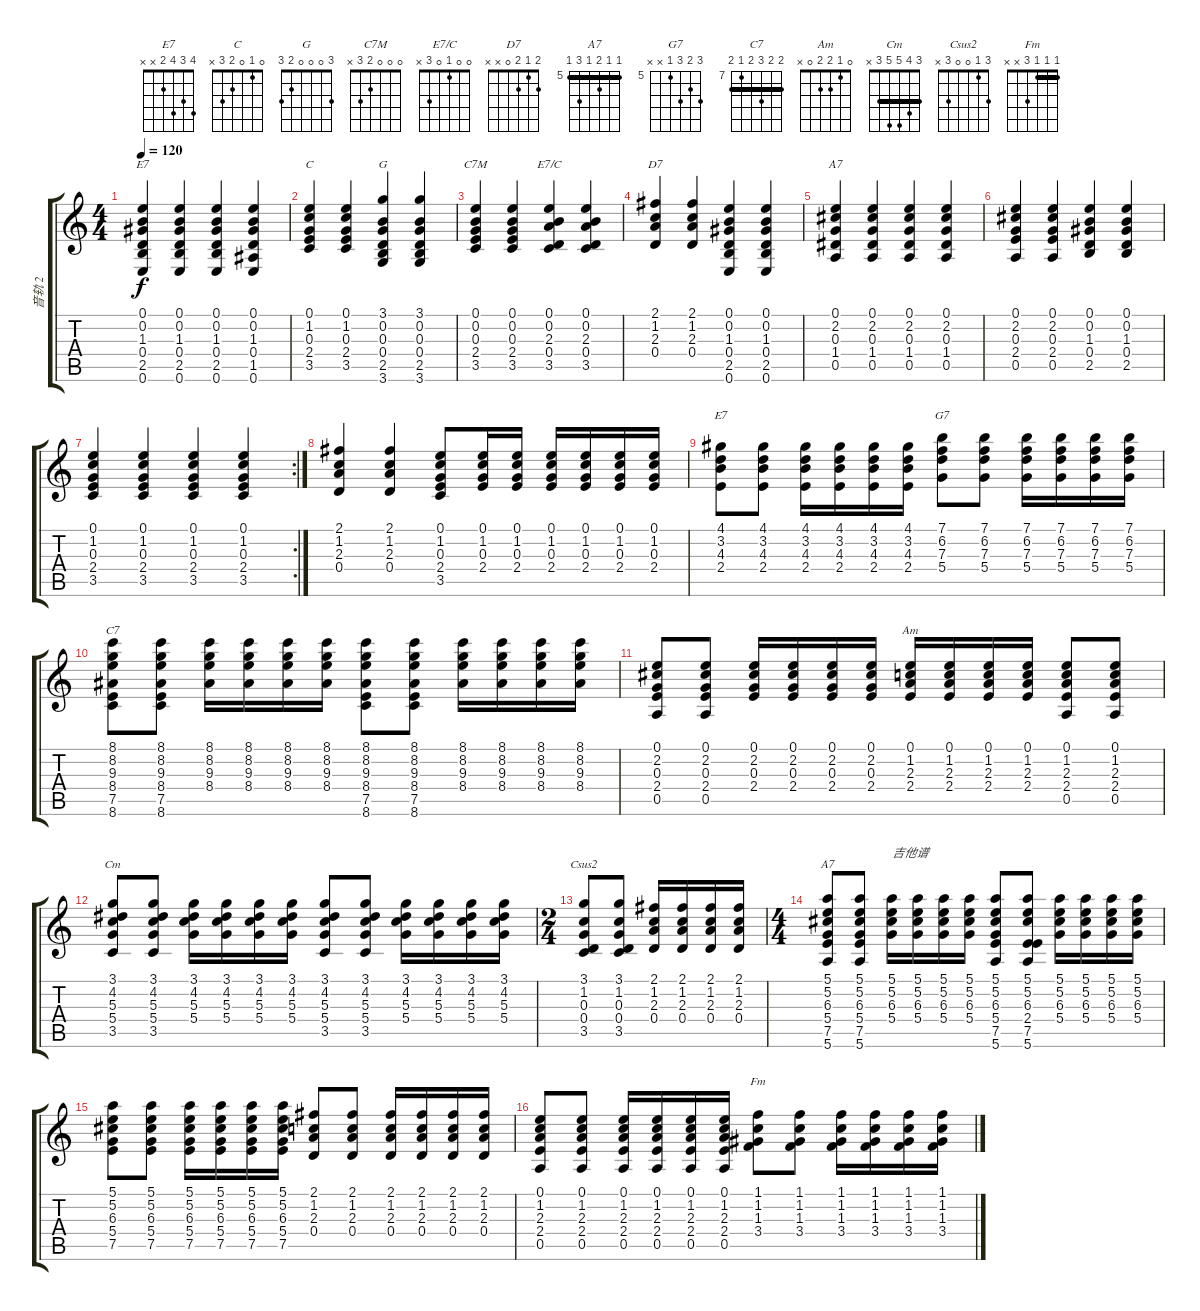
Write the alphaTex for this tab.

\track ("音轨 2" "音轨 2") {instrument acousticguitarnylon}
\staff {score tabs}
\tuning (E4 B3 G3 D3 A2 E2) {hide}
\chord ("E7" 0 0 1 0 2 0)
\chord ("C" 0 1 0 2 3 x)
\chord ("G" 3 0 0 0 2 3)
\chord ("C7M" 0 0 0 2 3 x)
\chord ("E7/C" 0 0 1 0 3 x)
\chord ("D7" 2 1 2 0 x x)
\chord ("A7" 0 2 0 2 0 x)
\chord ("E7" 4 3 4 2 x x)
\chord ("G7" 7 6 7 5 x x) {firstfret 5}
\chord ("C7" 8 8 9 8 7 8) {firstfret 7 barre 8}
\chord ("Am" 0 1 2 2 0 x)
\chord ("Cm" 3 4 5 5 3 x) {barre 3}
\chord ("Csus2" 3 1 0 0 3 x)
\chord ("A7" 5 5 6 5 7 5) {firstfret 5 barre 5}
\chord ("Fm" 1 1 1 3 x x) {barre 1}
\ts (4 4)
\tempo 120
\clef g2
\ks c
(0.1 0.2 1.3 0.4 2.5 0.6).4{ch "E7" dy f} (0.1 0.2 1.3 0.4 2.5 0.6).4 (0.1 0.2 1.3 0.4 2.5 0.6).4 (0.1 0.2 1.3 0.4 1.5 0.6).4 |
(0.1 1.2 0.3 2.4 3.5).4{ch "C"} (0.1 1.2 0.3 2.4 3.5).4 (3.1 0.2 0.3 0.4 2.5 3.6).4{ch "G"} (3.1 0.2 0.3 0.4 2.5 3.6).4 |
(0.1 0.2 0.3 2.4 3.5).4{ch "C7M"} (0.1 0.2 0.3 2.4 3.5).4 (0.1 0.2 2.3 0.4 3.5).4{ch "E7/C"} (0.1 0.2 2.3 0.4 3.5).4 |
(2.1 1.2 2.3 0.4).4{ch "D7"} (2.1 1.2 2.3 0.4).4 (0.1 0.2 1.3 0.4 2.5 0.6).4 (0.1 0.2 1.3 0.4 2.5 0.6).4 |
(0.1 2.2 0.3 1.4 0.5).4{ch "A7"} (0.1 2.2 0.3 1.4 0.5).4 (0.1 2.2 0.3 1.4 0.5).4 (0.1 2.2 0.3 1.4 0.5).4 |
(0.1 2.2 0.3 2.4 0.5).4 (0.1 2.2 0.3 2.4 0.5).4 (0.1 0.2 1.3 0.4 2.5).4 (0.1 0.2 1.3 0.4 2.5).4 |
\rc 2
(0.1 1.2 0.3 2.4 3.5).4 (0.1 1.2 0.3 2.4 3.5).4 (0.1 1.2 0.3 2.4 3.5).4 (0.1 1.2 0.3 2.4 3.5).4 |
(2.1 1.2 2.3 0.4).4 (2.1 1.2 2.3 0.4).4 (0.1 1.2 0.3 2.4 3.5).8 (0.1 1.2 0.3 2.4).16 (0.1 1.2 0.3 2.4).16 (0.1 1.2 0.3 2.4).16 (0.1 1.2 0.3 2.4).16 (0.1 1.2 0.3 2.4).16 (0.1 1.2 0.3 2.4).16 |
(4.1 3.2 4.3 2.4).8{ch "E7"} (4.1 3.2 4.3 2.4).8 (4.1 3.2 4.3 2.4).16 (4.1 3.2 4.3 2.4).16 (4.1 3.2 4.3 2.4).16 (4.1 3.2 4.3 2.4).16 (7.1 6.2 7.3 5.4).8{ch "G7"} (7.1 6.2 7.3 5.4).8 (7.1 6.2 7.3 5.4).16 (7.1 6.2 7.3 5.4).16 (7.1 6.2 7.3 5.4).16 (7.1 6.2 7.3 5.4).16 |
(8.1 8.2 9.3 8.4 7.5 8.6).8{ch "C7"} (8.1 8.2 9.3 8.4 7.5 8.6).8 (8.1 8.2 9.3 8.4).16 (8.1 8.2 9.3 8.4).16 (8.1 8.2 9.3 8.4).16 (8.1 8.2 9.3 8.4).16 (8.1 8.2 9.3 8.4 7.5 8.6).8 (8.1 8.2 9.3 8.4 7.5 8.6).8 (8.1 8.2 9.3 8.4).16 (8.1 8.2 9.3 8.4).16 (8.1 8.2 9.3 8.4).16 (8.1 8.2 9.3 8.4).16 |
(0.1 2.2 0.3 2.4 0.5).8 (0.1 2.2 0.3 2.4 0.5).8 (0.1 2.2 0.3 2.4).16 (0.1 2.2 0.3 2.4).16 (0.1 2.2 0.3 2.4).16 (0.1 2.2 0.3 2.4).16 (0.1 1.2 2.3 2.4).16{ch "Am"} (0.1 1.2 2.3 2.4).16 (0.1 1.2 2.3 2.4).16 (0.1 1.2 2.3 2.4).16 (0.1 1.2 2.3 2.4 0.5).8 (0.1 1.2 2.3 2.4 0.5).8 |
(3.1 4.2 5.3 5.4 3.5).8{ch "Cm"} (3.1 4.2 5.3 5.4 3.5).8 (3.1 4.2 5.3 5.4).16 (3.1 4.2 5.3 5.4).16 (3.1 4.2 5.3 5.4).16 (3.1 4.2 5.3 5.4).16 (3.1 4.2 5.3 5.4 3.5).8 (3.1 4.2 5.3 5.4 3.5).8 (3.1 4.2 5.3 5.4).16 (3.1 4.2 5.3 5.4).16 (3.1 4.2 5.3 5.4).16 (3.1 4.2 5.3 5.4).16 |
\ts (2 4)
(3.1 1.2 0.3 0.4 3.5).8{ch "Csus2"} (3.1 1.2 0.3 0.4 3.5).8 (2.1 1.2 2.3 0.4).16 (2.1 1.2 2.3 0.4).16 (2.1 1.2 2.3 0.4).16 (2.1 1.2 2.3 0.4).16 |
\ts (4 4)
(5.1 5.2 6.3 5.4 7.5 5.6).8{ch "A7"} (5.1 5.2 6.3 5.4 7.5 5.6).8 (5.1 5.2 6.3 5.4).16{txt "吉他谱"} (5.1 5.2 6.3 5.4).16 (5.1 5.2 6.3 5.4).16 (5.1 5.2 6.3 5.4).16 (5.1 5.2 6.3 5.4 7.5 5.6).8 (5.1 5.2 6.3 2.4 7.5 5.6).8 (5.1 5.2 6.3 5.4).16 (5.1 5.2 6.3 5.4).16 (5.1 5.2 6.3 5.4).16 (5.1 5.2 6.3 5.4).16 |
(5.1 5.2 6.3 5.4 7.5).8 (5.1 5.2 6.3 5.4 7.5).8 (5.1 5.2 6.3 5.4 7.5).16 (5.1 5.2 6.3 5.4 7.5).16 (5.1 5.2 6.3 5.4 7.5).16 (5.1 5.2 6.3 5.4 7.5).16 (2.1 1.2 2.3 0.4).8 (2.1 1.2 2.3 0.4).8 (2.1 1.2 2.3 0.4).16 (2.1 1.2 2.3 0.4).16 (2.1 1.2 2.3 0.4).16 (2.1 1.2 2.3 0.4).16 |
(0.1 1.2 2.3 2.4 0.5).8 (0.1 1.2 2.3 2.4 0.5).8 (0.1 1.2 2.3 2.4 0.5).16 (0.1 1.2 2.3 2.4 0.5).16 (0.1 1.2 2.3 2.4 0.5).16 (0.1 1.2 2.3 2.4 0.5).16 (1.1 1.2 1.3 3.4).8{ch "Fm"} (1.1 1.2 1.3 3.4).8 (1.1 1.2 1.3 3.4).16 (1.1 1.2 1.3 3.4).16 (1.1 1.2 1.3 3.4).16 (1.1 1.2 1.3 3.4).16
